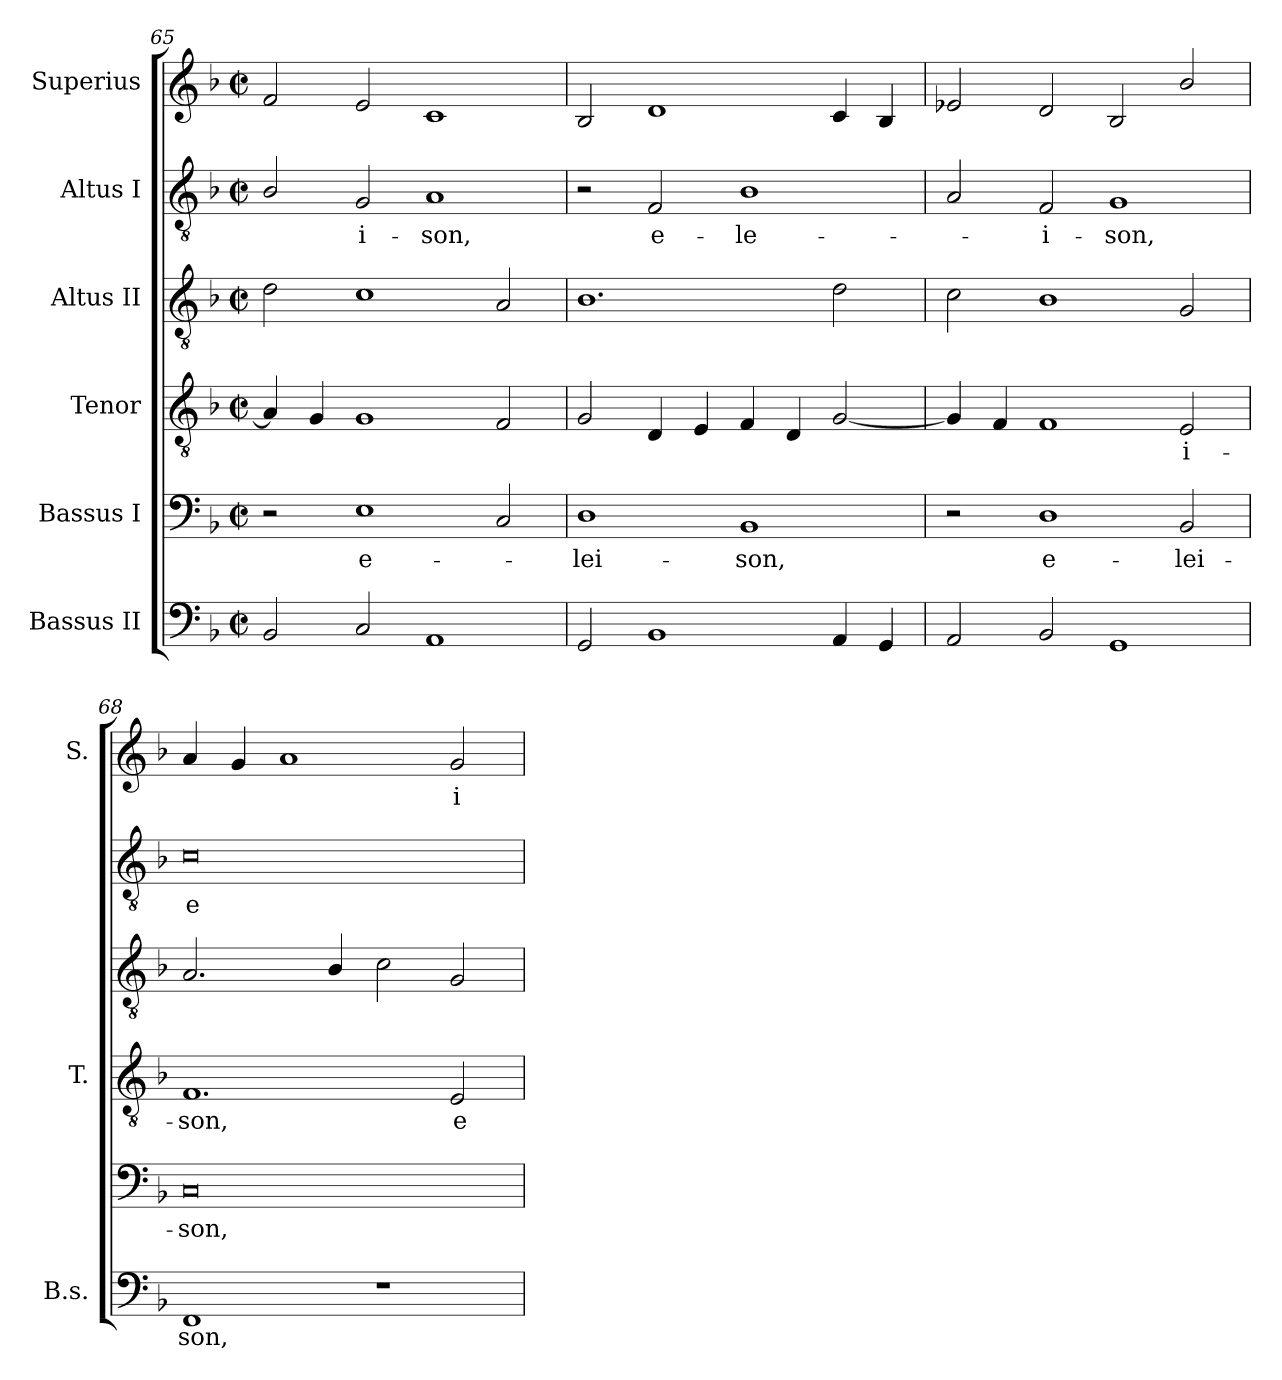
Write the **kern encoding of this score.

**kern	**text	**kern	**text	**kern	**text	**kern	**kern	**text	**kern	**text
*part6	*part6	*part5	*part5	*part4	*part4	*part3	*part2	*part2	*part1	*part1
*staff6	*staff6	*staff5	*staff5	*staff4	*staff4	*staff3	*staff2	*staff2	*staff1	*staff1
*I"Bassus II	*	*I"Bassus I	*	*I"Tenor	*	*I"Altus II	*I"Altus I	*	*I"Superius	*
*I'B.s.	*	*	*	*I'T.	*	*	*	*	*I'S.	*
*clefF4	*	*clefF4	*	*clefGv2	*	*clefGv2	*clefGv2	*	*clefG2	*
*	*	*	*	*ITrd7c12	*	*ITrd7c12	*ITrd7c12	*	*	*
*k[b-]	*	*k[b-]	*	*k[b-]	*	*k[b-]	*k[b-]	*	*k[b-]	*
*F:	*	*F:	*	*F:	*	*F:	*F:	*	*F:	*
*M2/2	*	*M2/2	*	*M2/2	*	*M2/2	*M2/2	*	*M2/2	*
*met(c|)	*	*met(c|)	*	*met(c|)	*	*met(c|)	*met(c|)	*	*met(c|)	*
=65	=65	=65	=65	=65	=65	=65	=65	=65	=65	=65
2BB-i/	.	2r	.	4AAi/]	.	2Di\	2BB-i/	.	2fi/	.
.	.	.	.	4GGi/	.	.	.	.	.	.
!	!	!	!LO:LY:b:color=#000000	!	!	!	!	!	!	!
!	!	!	!	!	!	!	!	!LO:LY:b:color=#000000	!	!
2Ci/	.	1Ei	e-	1GGi	.	1Ci	2GGi/	-i-	2ei/	.
!	!	!	!	!	!	!	!	!LO:LY:b:color=#000000	!	!
1AAi	.	.	.	.	.	.	1AAi	-son,	1ci	.
.	.	2Ci/	.	2FFi/	.	2AAi/	.	.	.	.
!!LO:LB:g=z
=66	=66	=66	=66	=66	=66	=66	=66	=66	=66	=66
!	!	!	!LO:LY:b:color=#000000	!	!	!	!	!	!	!
2GGi/	.	1Di	-lei-	2GGi/	.	1.BB-i	2r	.	2B-i/	.
!	!	!	!	!	!	!	!	!LO:LY:b:color=#000000	!	!
1BB-i	.	.	.	4DDi/	.	.	2FFi/	e-	1di	.
.	.	.	.	4EEi/	.	.	.	.	.	.
!	!	!	!LO:LY:b:color=#000000	!	!	!	!	!	!	!
!	!	!	!	!	!	!	!	!LO:LY:b:color=#000000	!	!
.	.	1BB-i	-son,	4FFi/	.	.	1BB-i	-le-	.	.
.	.	.	.	4DDi/	.	.	.	.	.	.
4AAi/	.	.	.	[<2GGi/	.	2Di\	.	.	4ci/	.
4GGi/	.	.	.	.	.	.	.	.	4B-i/	.
=67	=67	=67	=67	=67	=67	=67	=67	=67	=67	=67
2AAi/	.	2r	.	4GGi/]	.	2Ci\	2AAi/	.	2e-Xi/	.
.	.	.	.	4FFi/	.	.	.	.	.	.
!	!	!	!LO:LY:b:color=#000000	!	!	!	!	!	!	!
!	!	!	!	!	!	!	!	!LO:LY:b:color=#000000	!	!
2BB-i/	.	1Di	e-	1FFi	.	1BB-i	2FFi/	-i-	2di/	.
!	!	!	!	!	!	!	!	!LO:LY:b:color=#000000	!	!
1GGi	.	.	.	.	.	.	1GGi	-son,	2B-i/	.
!	!	!	!LO:LY:b:color=#000000	!	!	!	!	!	!	!
!	!	!	!	!	!LO:LY:b:color=#000000	!	!	!	!	!
.	.	2BB-i/	-lei-	2EEi/	-i-	2GGi/	.	.	2b-i/	.
=68	=68	=68	=68	=68	=68	=68	=68	=68	=68	=68
!	!LO:LY:b:color=#000000	!	!	!	!	!	!	!	!	!
!	!	!	!LO:LY:b:color=#000000	!	!	!	!	!	!	!
!	!	!	!	!	!LO:LY:b:color=#000000	!	!	!	!	!
!	!	!	!	!	!	!	!	!LO:LY:b:color=#000000	!	!
1FFi	-son,	0Ci	-son,	1.FFi	-son,	2.AAi/	0Ci	e-	4ai/	.
.	.	.	.	.	.	.	.	.	4gi/	.
.	.	.	.	.	.	.	.	.	1ai	.
.	.	.	.	.	.	4BB-i/	.	.	.	.
1r	.	.	.	.	.	2Ci\	.	.	.	.
!	!	!	!	!	!LO:LY:b:color=#000000	!	!	!	!	!
!	!	!	!	!	!	!	!	!	!	!LO:LY:b:color=#000000
.	.	.	.	2EEi/	e-	2GGi/	.	.	2gi/	-i-
=	=	=	=	=	=	=	=	=	=	=
*-	*-	*-	*-	*-	*-	*-	*-	*-	*-	*-
